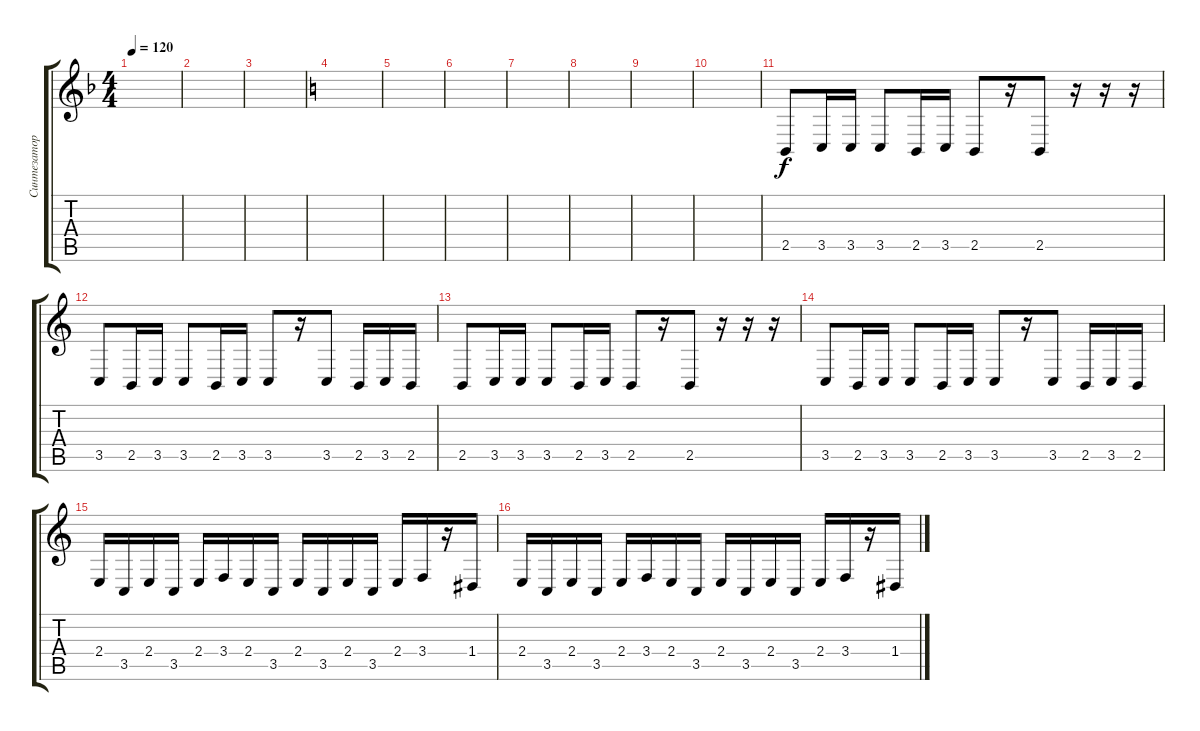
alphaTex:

\track ("Синтезатор" "Синтезатор") {instrument lead8bassandlead}
\staff {score tabs}
\tuning (E4 B3 G3 D3 A2 E2) {hide}
\ts (4 4)
\tempo 120
\clef g2
\ks dminor
|
|
|
\ks c
|
|
|
|
|
|
|
2.5.8 3.5.16 3.5.16 3.5.8 2.5.16 3.5.16 2.5.8 r.16 2.5.8 r.16 r.16 r.16 |
3.5.8 2.5.16 3.5.16 3.5.8 2.5.16 3.5.16 3.5.8 r.16 3.5.8 2.5.16 3.5.16 2.5.16 |
2.5.8 3.5.16 3.5.16 3.5.8 2.5.16 3.5.16 2.5.8 r.16 2.5.8 r.16 r.16 r.16 |
3.5.8 2.5.16 3.5.16 3.5.8 2.5.16 3.5.16 3.5.8 r.16 3.5.8 2.5.16 3.5.16 2.5.16 |
2.4.16 3.5.16 2.4.16 3.5.16 2.4.16 3.4.16 2.4.16 3.5.16 2.4.16 3.5.16 2.4.16 3.5.16 2.4.16 3.4.16 r.16 1.4.16 |
2.4.16 3.5.16 2.4.16 3.5.16 2.4.16 3.4.16 2.4.16 3.5.16 2.4.16 3.5.16 2.4.16 3.5.16 2.4.16 3.4.16 r.16 1.4.16
